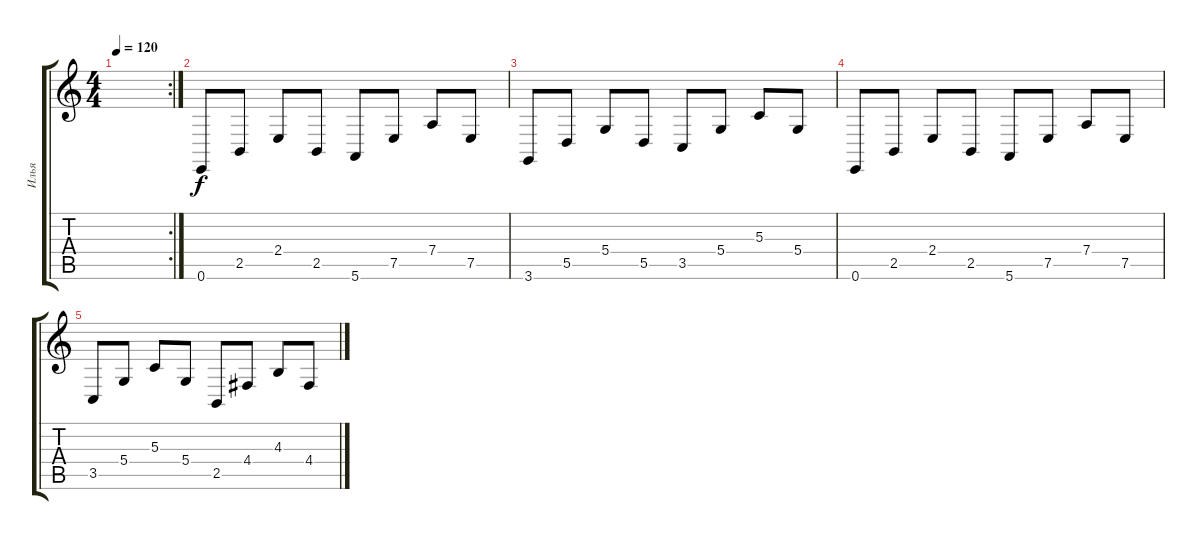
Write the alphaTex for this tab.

\track ("Илья" "Илья") {instrument honkytonkpiano}
\staff {score tabs}
\tuning (E4 B3 G3 D3 A2 E2) {hide}
\rc 2
\ts (4 4)
\tempo 120
\clef g2
\ks c
|
0.6.8 2.5.8 2.4.8 2.5.8 5.6.8 7.5.8 7.4.8 7.5.8 |
3.6.8 5.5.8 5.4.8 5.5.8 3.5.8 5.4.8 5.3.8 5.4.8 |
0.6.8 2.5.8 2.4.8 2.5.8 5.6.8 7.5.8 7.4.8 7.5.8 |
3.5.8 5.4.8 5.3.8 5.4.8 2.5.8 4.4.8 4.3.8 4.4.8
